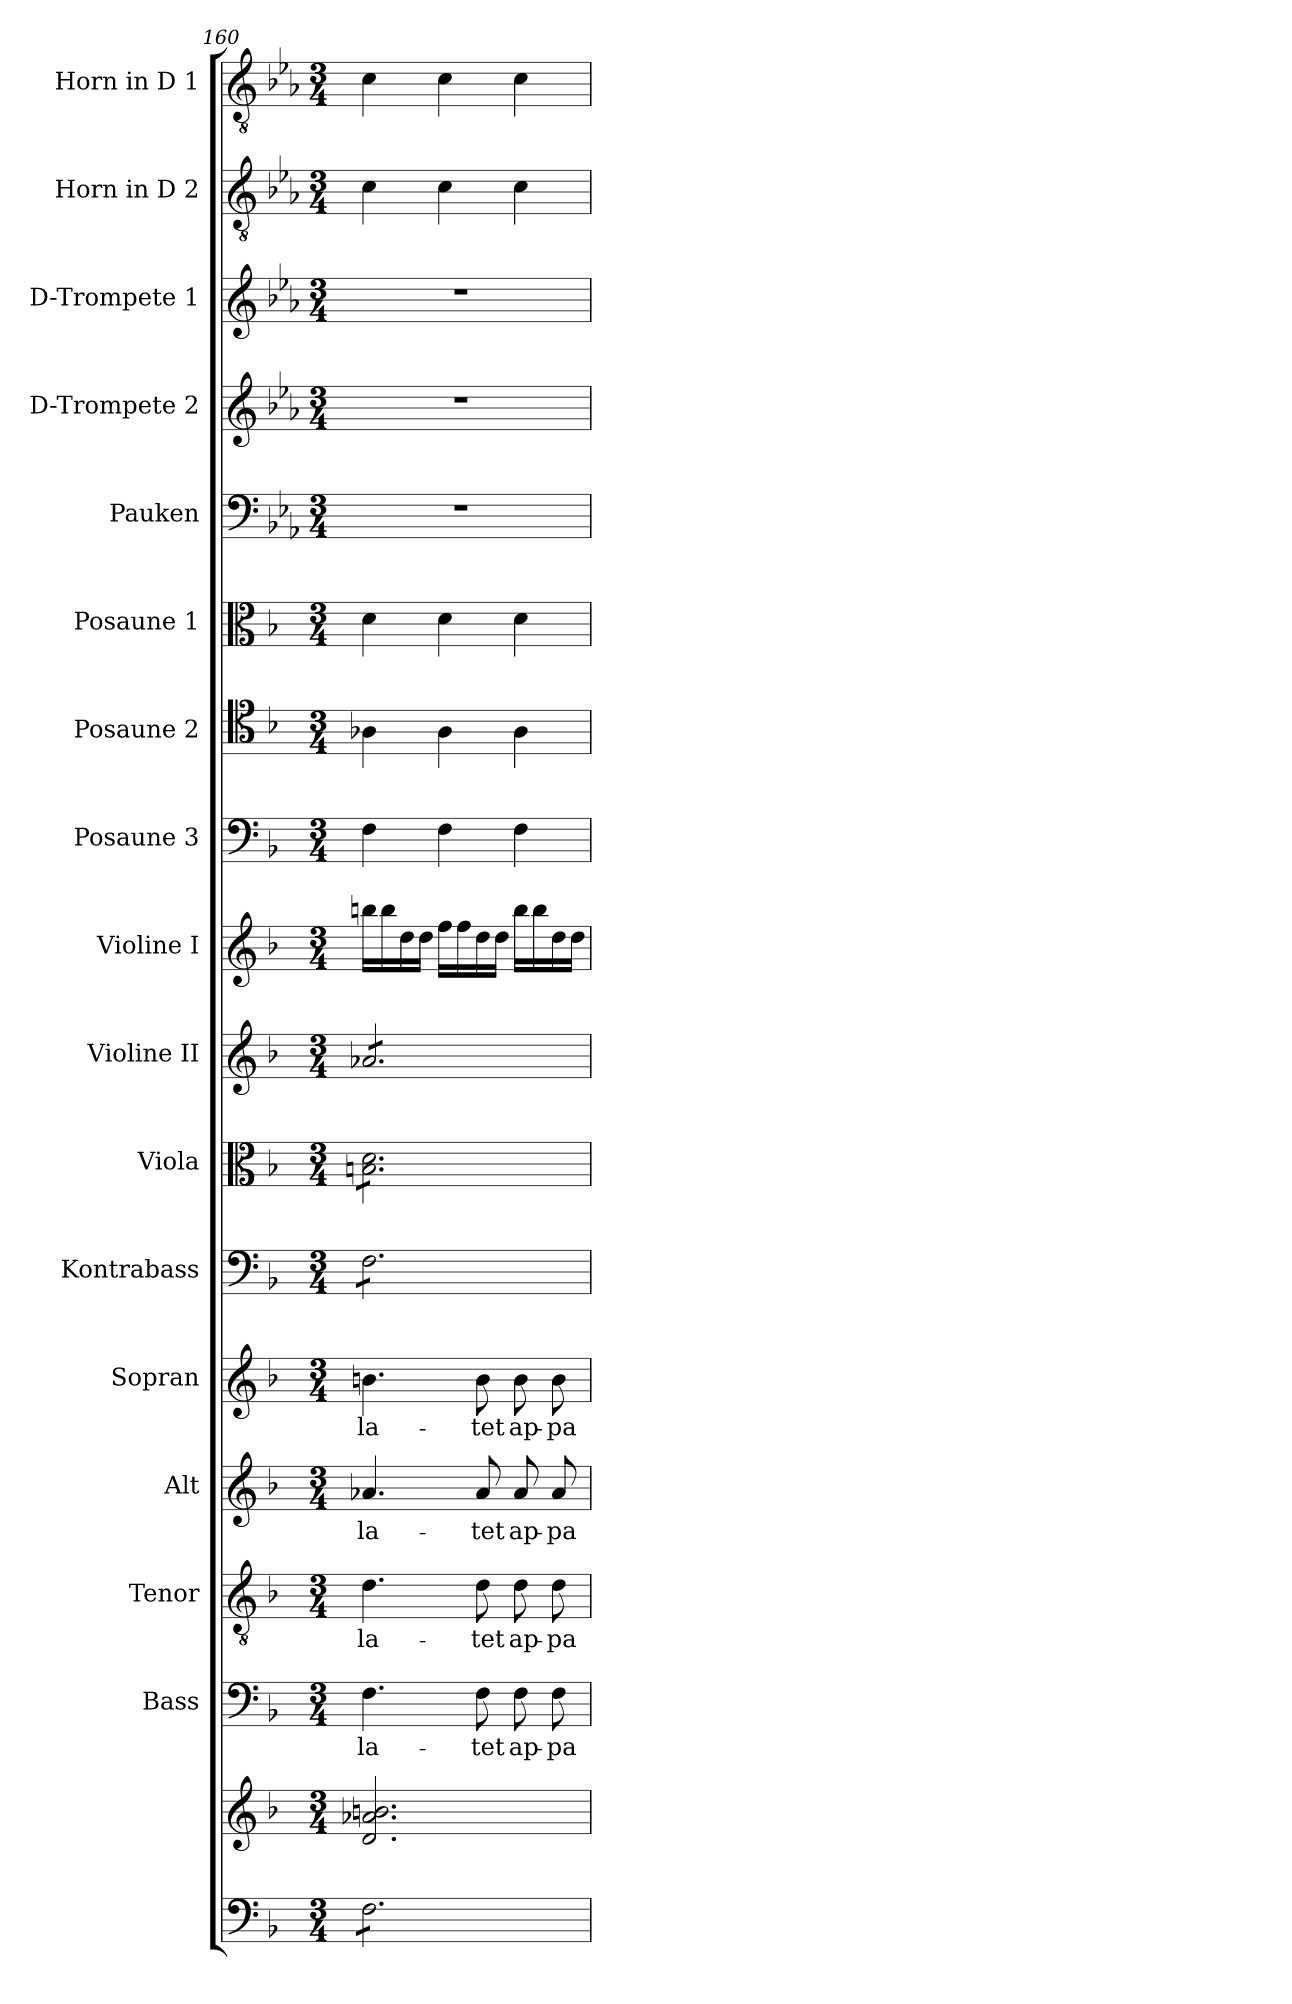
**kern	**kern	**kern	**text	**kern	**text	**kern	**text	**kern	**text	**kern	**kern	**kern	**kern	**kern	**kern	**kern	**kern	**kern	**kern	**kern	**kern
*part17	*part17	*part16	*part16	*part15	*part15	*part14	*part14	*part13	*part13	*part12	*part11	*part10	*part9	*part8	*part7	*part6	*part5	*part4	*part3	*part2	*part1
*staff18	*staff17	*staff16	*staff16	*staff15	*staff15	*staff14	*staff14	*staff13	*staff13	*staff12	*staff11	*staff10	*staff9	*staff8	*staff7	*staff6	*staff5	*staff4	*staff3	*staff2	*staff1
*	*	*I"Bass	*	*I"Tenor	*	*I"Alt	*	*I"Sopran	*	*I"Kontrabass	*I"Viola	*I"Violine II	*I"Violine I	*I"Posaune 3	*I"Posaune 2	*I"Posaune 1	*I"Pauken	*I"D-Trompete 2	*I"D-Trompete 1	*I"Horn in D 2	*I"Horn in D 1
*	*	*I'B.	*	*I'T.	*	*I'A.	*	*I'S.	*	*I'Kb.	*I'Vla.	*I'Vl. II	*I'Vl. I	*I'Pos. 3	*I'Pos. 2	*I'Pos. 1	*I'Pk.	*I'D Trp. 2	*I'D Trp. 1	*I'Hrn. 2	*I'Hrn. 1
*clefF4	*clefG2	*clefF4	*	*clefGv2	*	*clefG2	*	*clefG2	*	*clefF4	*clefC3	*clefG2	*clefG2	*clefF4	*clefC4	*clefC3	*clefF4	*clefG2	*clefG2	*clefGv2	*clefGv2
*	*	*	*	*	*	*	*	*	*	*ITrd7c12	*	*	*	*	*	*	*ITrd-1c-2	*ITrd-1c-2	*ITrd-1c-2	*ITrd-1c-2	*ITrd-1c-2
*k[b-]	*k[b-]	*k[b-]	*	*k[b-]	*	*k[b-]	*	*k[b-]	*	*k[b-]	*k[b-]	*k[b-]	*k[b-]	*k[b-]	*k[b-]	*k[b-]	*k[b-]	*k[b-]	*k[b-]	*k[b-]	*k[b-]
*F:	*F:	*F:	*	*F:	*	*F:	*	*F:	*	*F:	*F:	*F:	*F:	*F:	*F:	*F:	*F:	*F:	*F:	*F:	*F:
*M3/4	*M3/4	*M3/4	*	*M3/4	*	*M3/4	*	*M3/4	*	*M3/4	*M3/4	*M3/4	*M3/4	*M3/4	*M3/4	*M3/4	*M3/4	*M3/4	*M3/4	*M3/4	*M3/4
=160	=160	=160	=160	=160	=160	=160	=160	=160	=160	=160	=160	=160	=160	=160	=160	=160	=160	=160	=160	=160	=160
!	!	!	!LO:LY:b	!	!LO:LY:b	!	!LO:LY:b	!	!LO:LY:b	!	!	!	!	!	!	!	!	!	!	!	!
*tremolo	*	*	*	*	*	*	*	*	*	*	*	*	*	*	*	*	*	*	*	*	*
*	*	*	*	*	*	*	*	*	*	*tremolo	*	*	*	*	*	*	*	*	*	*	*
*	*	*	*	*	*	*	*	*	*	*	*tremolo	*	*	*	*	*	*	*	*	*	*
*	*	*	*	*	*	*	*	*	*	*	*	*tremolo	*	*	*	*	*	*	*	*	*
8F\L	2.d/ 2.a-X/ 2.bn/	4.F\	la-	4.d\	la-	4.a-X/	la-	4.bn\	la-	8FF\L	8Bn\ 8d\L	8a-X/L	16bbn\LL	4F\	4A-X\	4d\	2.r	2.r	2.r	4d\	4d\
.	.	.	.	.	.	.	.	.	.	.	.	.	16bb\	.	.	.	.	.	.	.	.
8F\	.	.	.	.	.	.	.	.	.	8FF\	8Bn\ 8d\	8a-X/	16dd\	.	.	.	.	.	.	.	.
.	.	.	.	.	.	.	.	.	.	.	.	.	16dd\JJ	.	.	.	.	.	.	.	.
8F\	.	.	.	.	.	.	.	.	.	8FF\	8Bn\ 8d\	8a-X/	16ff\LL	4F\	4A-\	4d\	.	.	.	4d\	4d\
.	.	.	.	.	.	.	.	.	.	.	.	.	16ff\	.	.	.	.	.	.	.	.
!	!	!	!LO:LY:b	!	!LO:LY:b	!	!LO:LY:b	!	!LO:LY:b	!	!	!	!	!	!	!	!	!	!	!	!
8F\	.	8F\	-tet	8d\	-tet	8a-/	-tet	8b\	-tet	8FF\	8Bn\ 8d\	8a-X/	16dd\	.	.	.	.	.	.	.	.
.	.	.	.	.	.	.	.	.	.	.	.	.	16dd\JJ	.	.	.	.	.	.	.	.
!	!	!	!LO:LY:b	!	!LO:LY:b	!	!LO:LY:b	!	!LO:LY:b	!	!	!	!	!	!	!	!	!	!	!	!
8F\	.	8F\	ap-	8d\	ap-	8a-/	ap-	8b\	ap-	8FF\	8Bn\ 8d\	8a-X/	16bb\LL	4F\	4A-\	4d\	.	.	.	4d\	4d\
.	.	.	.	.	.	.	.	.	.	.	.	.	16bb\	.	.	.	.	.	.	.	.
!	!	!	!LO:LY:b	!	!LO:LY:b	!	!LO:LY:b	!	!LO:LY:b	!	!	!	!	!	!	!	!	!	!	!	!
8F\J	.	8F\	-pa-	8d\	-pa-	8a-/	-pa-	8b\	-pa-	8FF\J	8Bn\ 8d\J	8a-X/J	16dd\	.	.	.	.	.	.	.	.
*	*	*	*	*	*	*	*	*	*	*	*	*Xtremolo	*	*	*	*	*	*	*	*	*
*	*	*	*	*	*	*	*	*	*	*	*Xtremolo	*	*	*	*	*	*	*	*	*	*
*	*	*	*	*	*	*	*	*	*	*Xtremolo	*	*	*	*	*	*	*	*	*	*	*
*Xtremolo	*	*	*	*	*	*	*	*	*	*	*	*	*	*	*	*	*	*	*	*	*
.	.	.	.	.	.	.	.	.	.	.	.	.	16dd\JJ	.	.	.	.	.	.	.	.
=	=	=	=	=	=	=	=	=	=	=	=	=	=	=	=	=	=	=	=	=	=
*-	*-	*-	*-	*-	*-	*-	*-	*-	*-	*-	*-	*-	*-	*-	*-	*-	*-	*-	*-	*-	*-
